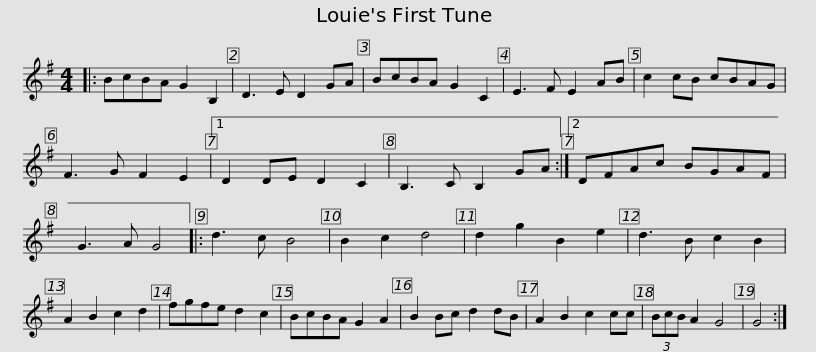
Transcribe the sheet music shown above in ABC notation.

X:1
L:1/8
M:4/4
I:linebreak $
K:G
V:1 treble
V:1
|: BcBA G2 B,2 | D3 E D2 GA | BcBA G2 C2 | E3 F E2 AB | c2 cB cBAG | %5
 F3 G F2 E2 |1 D2 DE D2 C2 |$ B,3 C B,2 GA :|2 DFAc BGAF | G3 A G4 |: %10
 d3 c B4 | B2 c2 d4 | d2 g2 B2 e2 | d3 B c2 B2 | A2 B2 c2 d2 |$ %15
 fgfe d2 c2 | BcBA G2 A2 | B2 Bc d2 dB | A2 B2 c2 cc | (3BcB A2 G4 | %20
 G4 :| %21
